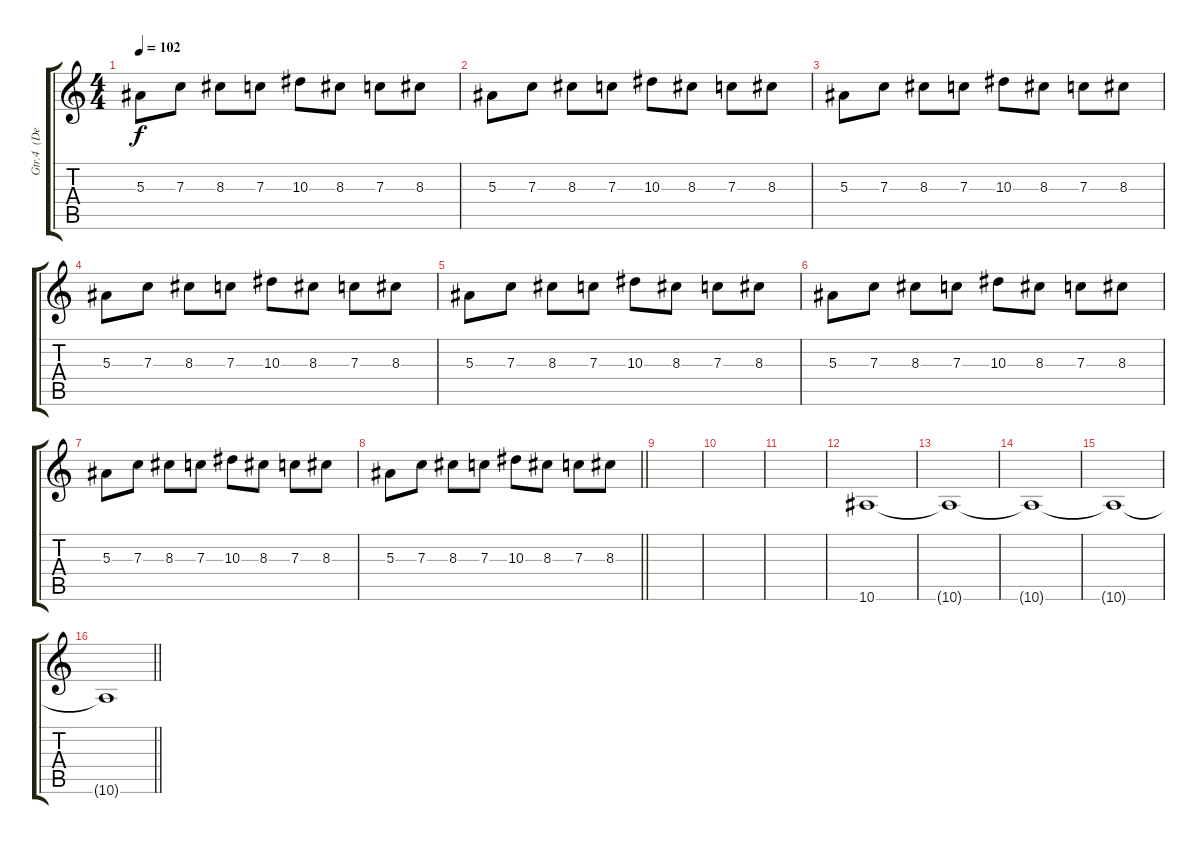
\track ("Gtr.4  (Delay)" "Gtr.4  (De") {instrument distortionguitar}
\staff {score tabs}
\tuning (D4 A3 F3 C3 G2 C2) {hide}
\ts (4 4)
\section ("" "")
\tempo 102
\clef g2
\ks c
5.3.8{dy f volume 9 balance 3 instrument distortionguitar} 7.3.8 8.3.8 7.3.8 10.3.8 8.3.8 7.3.8 8.3.8 |
5.3.8 7.3.8 8.3.8 7.3.8 10.3.8 8.3.8 7.3.8 8.3.8 |
5.3.8 7.3.8 8.3.8 7.3.8 10.3.8 8.3.8 7.3.8 8.3.8 |
5.3.8 7.3.8 8.3.8 7.3.8 10.3.8 8.3.8 7.3.8 8.3.8 |
5.3.8 7.3.8 8.3.8 7.3.8 10.3.8 8.3.8 7.3.8 8.3.8 |
5.3.8 7.3.8 8.3.8 7.3.8 10.3.8 8.3.8 7.3.8 8.3.8 |
5.3.8 7.3.8 8.3.8 7.3.8 10.3.8 8.3.8 7.3.8 8.3.8 |
\barLineRight lightlight
5.3.8 7.3.8 8.3.8 7.3.8 10.3.8 8.3.8 7.3.8 8.3.8 |
\section ("" "")
|
|
|
10.6.1{volume 3 balance 12 instrument fx2soundtrack} |
10.6{t}.1 |
10.6{t}.1 |
10.6{t}.1 |
\barLineRight lightlight
10.6{t}.1
